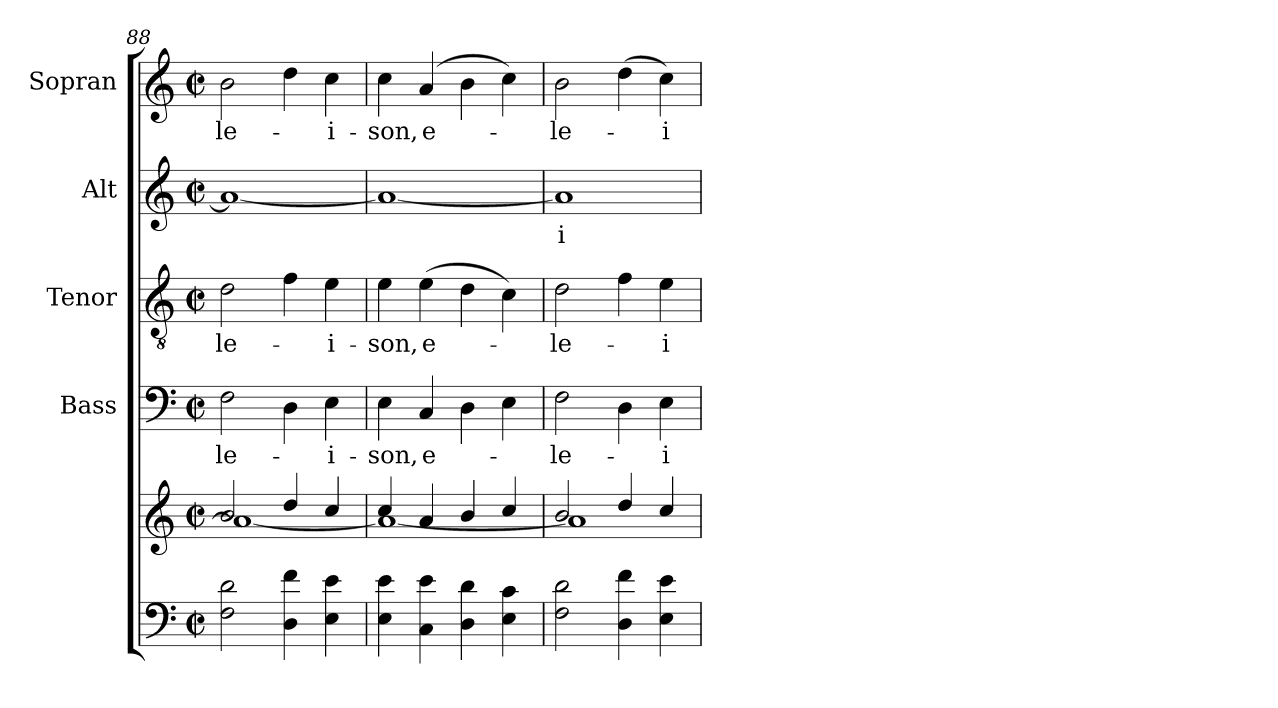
**kern	**kern	**kern	**text	**kern	**text	**kern	**text	**kern	**text
*part5	*part5	*part4	*part4	*part3	*part3	*part2	*part2	*part1	*part1
*staff6	*staff5	*staff4	*staff4	*staff3	*staff3	*staff2	*staff2	*staff1	*staff1
*	*	*I"Bass	*	*I"Tenor	*	*I"Alt	*	*I"Sopran	*
*	*	*I'B.	*	*I'T.	*	*I'A.	*	*I'S.	*
*clefF4	*clefG2	*clefF4	*	*clefGv2	*	*clefG2	*	*clefG2	*
*k[]	*k[]	*k[]	*	*k[]	*	*k[]	*	*k[]	*
*C:	*C:	*C:	*	*C:	*	*C:	*	*C:	*
*M2/2	*M2/2	*M2/2	*	*M2/2	*	*M2/2	*	*M2/2	*
*met(c|)	*met(c|)	*met(c|)	*	*met(c|)	*	*met(c|)	*	*met(c|)	*
=88	=88	=88	=88	=88	=88	=88	=88	=88	=88
*	*^	*	*	*	*	*	*	*	*
!	!	!	!	!LO:LY:b	!	!LO:LY:b	!	!	!	!LO:LY:b
2F\ 2d\	2b/	1a_	2F\	-le-	2d\	-le-	1a_	.	2b\	-le-
4D\ 4f\	4dd/	.	4D\	.	4f\	.	.	.	4dd\	.
!	!	!	!	!LO:LY:b	!	!LO:LY:b	!	!	!	!LO:LY:b
4E\ 4e\	4cc/	.	4E\	-i-	4e\	-i-	.	.	4cc\	-i-
!!LO:PB:g=z
=89	=89	=89	=89	=89	=89	=89	=89	=89	=89	=89
!	!	!	!	!LO:LY:b	!	!LO:LY:b	!	!	!	!LO:LY:b
4E\ 4e\	4cc/	1a_	4E\	-son,	4e\	-son,	1a_	.	4cc\	-son,
!	!	!	!	!LO:LY:b	!	!LO:LY:b	!	!	!	!LO:LY:b
4C\ 4e\	4a/	.	4C/	e-	(>4e\	e-	.	.	(4a/	e-
4D\ 4d\	4b/	.	4D\	.	4d\	.	.	.	4b\	.
4E\ 4c\	4cc/	.	4E\	.	4c\)	.	.	.	4cc\)	.
=90	=90	=90	=90	=90	=90	=90	=90	=90	=90	=90
!	!	!	!	!LO:LY:b	!	!LO:LY:b	!	!LO:LY:b	!	!LO:LY:b
2F\ 2d\	2b/	1a]	2F\	-le-	2d\	-le-	1a]	-i-	2b\	-le-
4D\ 4f\	4dd/	.	4D\	.	4f\	.	.	.	(>4dd\	.
!	!	!	!	!LO:LY:b	!	!LO:LY:b	!	!	!	!LO:LY:b
4E\ 4e\	4cc/	.	4E\	-i-	4e\	-i-	.	.	4cc\)	-i-
*	*v	*v	*	*	*	*	*	*	*	*
=	=	=	=	=	=	=	=	=	=
*-	*-	*-	*-	*-	*-	*-	*-	*-	*-
